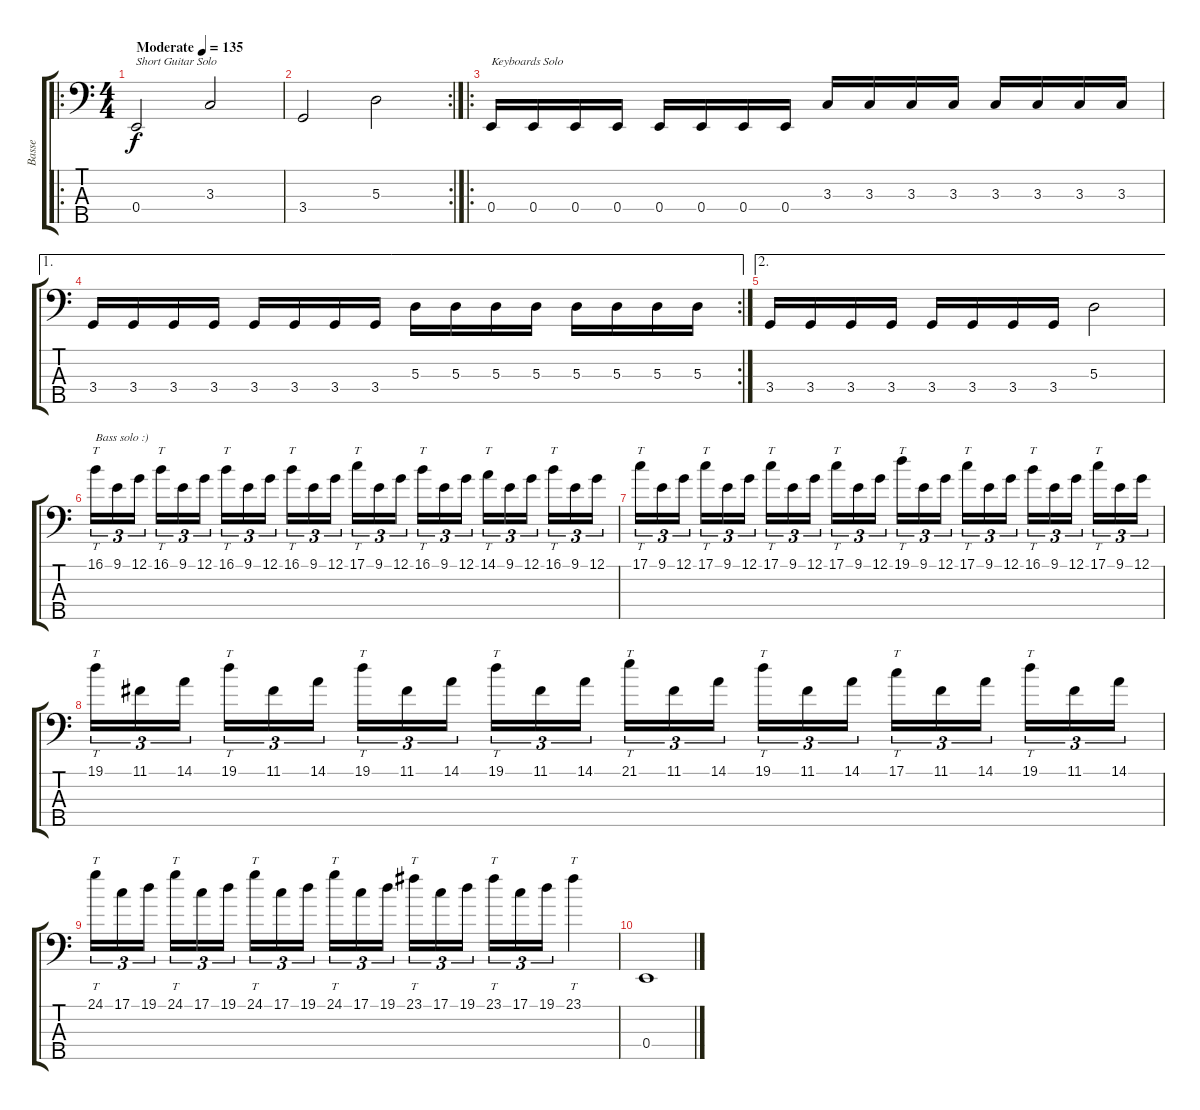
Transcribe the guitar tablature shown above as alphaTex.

\track ("Basse" "Basse") {instrument electricbassfinger}
\staff {score tabs}
\tuning (G2 D2 A1 E1 B0) {hide}
\ro
\ts (4 4)
\tempo (135 "Moderate")
\clef f4
\ks c
0.4.2{txt "Short Guitar Solo" dy f instrument electricbassfinger} 3.3.2 |
\rc 2
3.4.2 5.3.2 |
\ro
0.4.16{txt "Keyboards Solo"} 0.4.16 0.4.16 0.4.16 0.4.16 0.4.16 0.4.16 0.4.16 3.3.16 3.3.16 3.3.16 3.3.16 3.3.16 3.3.16 3.3.16 3.3.16 |
\ae 1
\rc 2
3.4.16 3.4.16 3.4.16 3.4.16 3.4.16 3.4.16 3.4.16 3.4.16 5.3.16 5.3.16 5.3.16 5.3.16 5.3.16 5.3.16 5.3.16 5.3.16 |
\ae 2
3.4.16 3.4.16 3.4.16 3.4.16 3.4.16 3.4.16 3.4.16 3.4.16 5.3.2 |
16.1.16{tt tu (3 2) txt "Bass solo :)"} 9.1.16{tu (3 2)} 12.1.16{tu (3 2)} 16.1.16{tt tu (3 2)} 9.1.16{tu (3 2)} 12.1.16{tu (3 2)} 16.1.16{tt tu (3 2)} 9.1.16{tu (3 2)} 12.1.16{tu (3 2)} 16.1.16{tt tu (3 2)} 9.1.16{tu (3 2)} 12.1.16{tu (3 2)} 17.1.16{tt tu (3 2)} 9.1.16{tu (3 2)} 12.1.16{tu (3 2)} 16.1.16{tt tu (3 2)} 9.1.16{tu (3 2)} 12.1.16{tu (3 2)} 14.1.16{tt tu (3 2)} 9.1.16{tu (3 2)} 12.1.16{tu (3 2)} 16.1.16{tt tu (3 2)} 9.1.16{tu (3 2)} 12.1.16{tu (3 2)} |
17.1.16{tt tu (3 2)} 9.1.16{tu (3 2)} 12.1.16{tu (3 2)} 17.1.16{tt tu (3 2)} 9.1.16{tu (3 2)} 12.1.16{tu (3 2)} 17.1.16{tt tu (3 2)} 9.1.16{tu (3 2)} 12.1.16{tu (3 2)} 17.1.16{tt tu (3 2)} 9.1.16{tu (3 2)} 12.1.16{tu (3 2)} 19.1.16{tt tu (3 2)} 9.1.16{tu (3 2)} 12.1.16{tu (3 2)} 17.1.16{tt tu (3 2)} 9.1.16{tu (3 2)} 12.1.16{tu (3 2)} 16.1.16{tt tu (3 2)} 9.1.16{tu (3 2)} 12.1.16{tu (3 2)} 17.1.16{tt tu (3 2)} 9.1.16{tu (3 2)} 12.1.16{tu (3 2)} |
19.1.16{tt tu (3 2)} 11.1.16{tu (3 2)} 14.1.16{tu (3 2)} 19.1.16{tt tu (3 2)} 11.1.16{tu (3 2)} 14.1.16{tu (3 2)} 19.1.16{tt tu (3 2)} 11.1.16{tu (3 2)} 14.1.16{tu (3 2)} 19.1.16{tt tu (3 2)} 11.1.16{tu (3 2)} 14.1.16{tu (3 2)} 21.1.16{tt tu (3 2)} 11.1.16{tu (3 2)} 14.1.16{tu (3 2)} 19.1.16{tt tu (3 2)} 11.1.16{tu (3 2)} 14.1.16{tu (3 2)} 17.1.16{tt tu (3 2)} 11.1.16{tu (3 2)} 14.1.16{tu (3 2)} 19.1.16{tt tu (3 2)} 11.1.16{tu (3 2)} 14.1.16{tu (3 2)} |
24.1.16{tt tu (3 2)} 17.1.16{tu (3 2)} 19.1.16{tu (3 2)} 24.1.16{tt tu (3 2)} 17.1.16{tu (3 2)} 19.1.16{tu (3 2)} 24.1.16{tt tu (3 2)} 17.1.16{tu (3 2)} 19.1.16{tu (3 2)} 24.1.16{tt tu (3 2)} 17.1.16{tu (3 2)} 19.1.16{tu (3 2)} 23.1.16{tt tu (3 2)} 17.1.16{tu (3 2)} 19.1.16{tu (3 2)} 23.1.16{tt tu (3 2)} 17.1.16{tu (3 2)} 19.1.16{tu (3 2)} 23.1.4{tt} |
0.4.1
